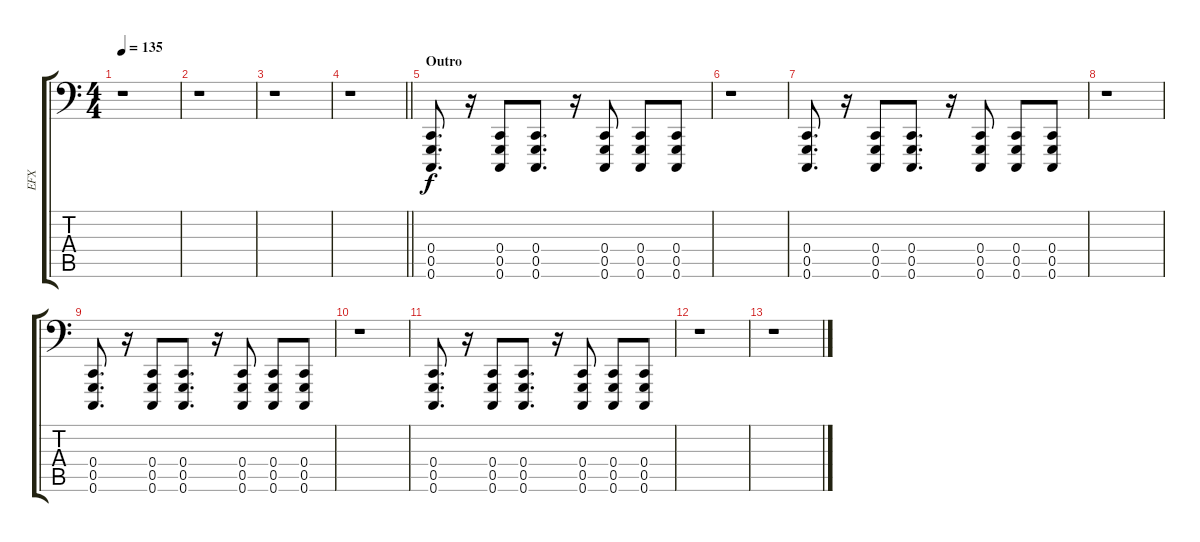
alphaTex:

\track ("EFX" "EFX") {instrument lead2sawtooth}
\staff {score tabs}
\tuning (D3 A2 F2 C2 G1 C1) {hide}
\ts (4 4)
\tempo 135
\clef f4
\ks c
r.1{dy f} |
r.1 |
r.1 |
\barLineRight lightlight
r.1 |
\section ("" "Outro")
(0.4 0.5 0.6).8{d} r.16 (0.4 0.5 0.6).8 (0.4 0.5 0.6).8{d} r.16 (0.4 0.5 0.6).8 (0.4 0.5 0.6).8 (0.4 0.5 0.6).8 |
r.1 |
(0.4 0.5 0.6).8{d} r.16 (0.4 0.5 0.6).8 (0.4 0.5 0.6).8{d} r.16 (0.4 0.5 0.6).8 (0.4 0.5 0.6).8 (0.4 0.5 0.6).8 |
r.1 |
(0.4 0.5 0.6).8{d} r.16 (0.4 0.5 0.6).8 (0.4 0.5 0.6).8{d} r.16 (0.4 0.5 0.6).8 (0.4 0.5 0.6).8 (0.4 0.5 0.6).8 |
r.1 |
(0.4 0.5 0.6).8{d} r.16 (0.4 0.5 0.6).8 (0.4 0.5 0.6).8{d} r.16 (0.4 0.5 0.6).8 (0.4 0.5 0.6).8 (0.4 0.5 0.6).8 |
r.1 |
r.1
